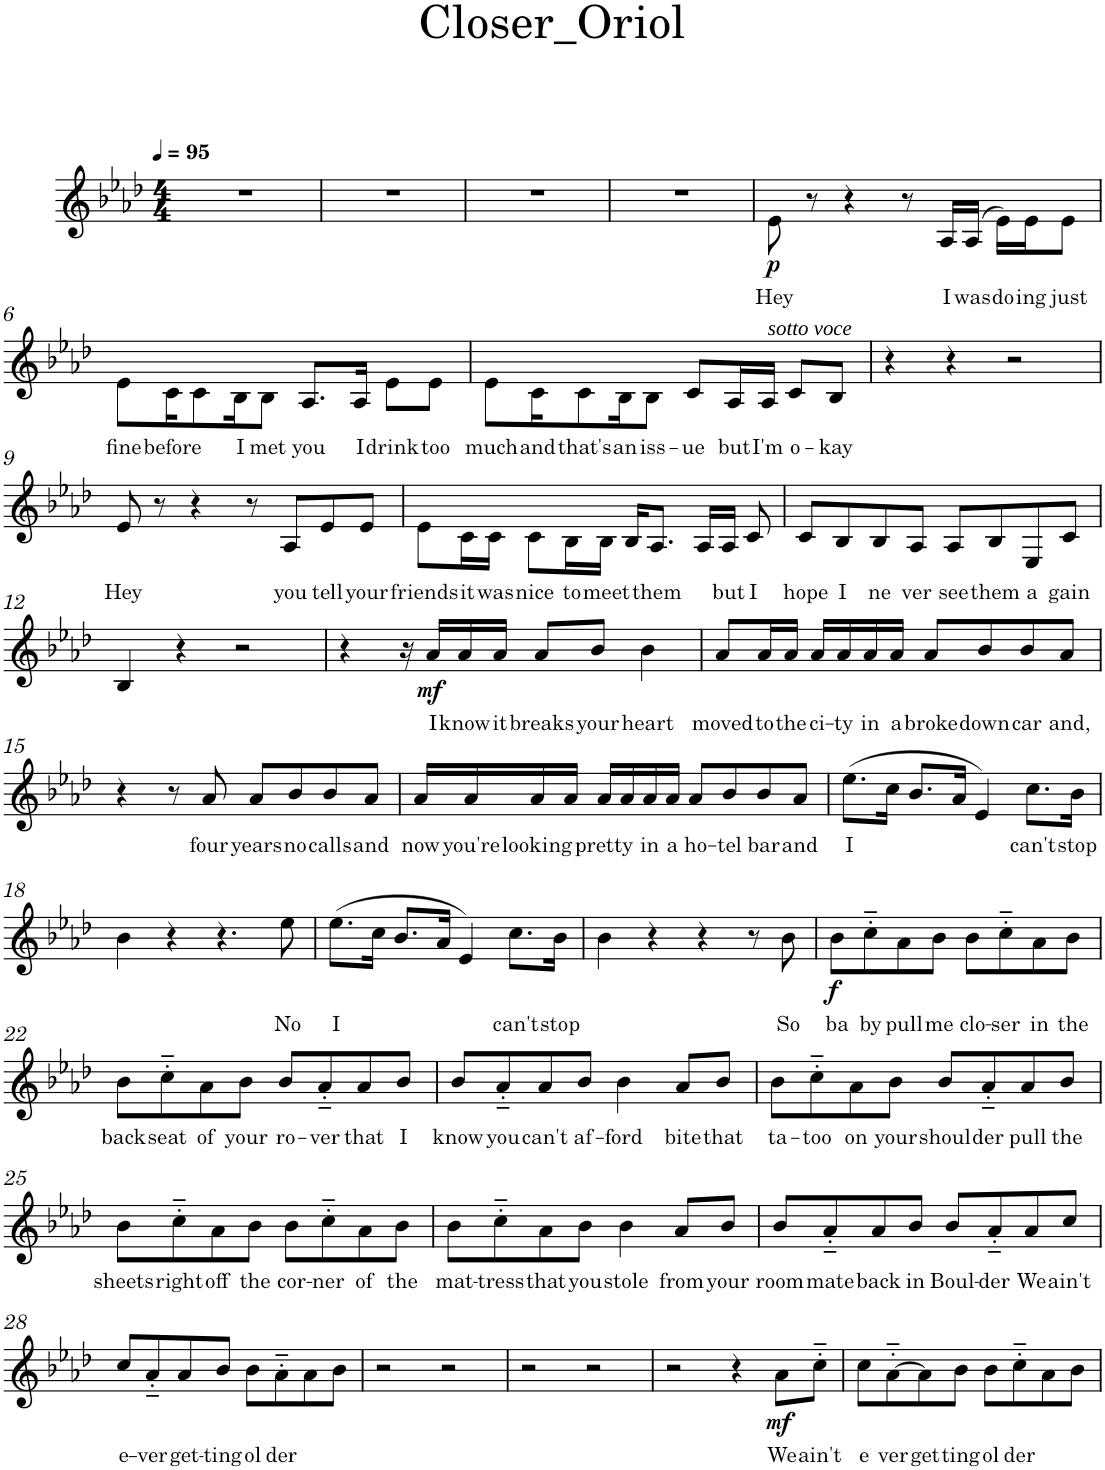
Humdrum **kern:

**kern	**text	**dynam
*part1	*part1	*part1
*staff1	*staff1	*staff1
*I"Piano	*	*
*I'Pno.	*	*
*clefG2	*	*
*k[b-e-a-d-]	*	*
*M4/4	*	*
*MM95	*	*
=1	=1	=1
1r	.	.
=2	=2	=2
1r	.	.
=3	=3	=3
1r	.	.
=4	=4	=4
1r	.	.
=5	=5	=5
!LO:TX:b:i:t=sotto voce	!	!
!	!LO:LY:b	!LO:DY:b
8e-\	Hey	p
8r	.	.
4r	.	.
8r	.	.
!	!LO:LY:b	!
16A-/LL	I	.
!	!LO:LY:b	!
(>16A-/JJ	was	.
!	!LO:LY:b	!
16e-\LL)	do	.
!	!LO:LY:b	!
16e-\J	ing	.
!	!LO:LY:b	!
8e-\J	just	.
!!LO:LB:g=z
=6	=6	=6
!	!LO:LY:b	!
8e-\L	fine	.
!	!LO:LY:b	!
16c\K	before	.
8c\	.	.
!	!LO:LY:b	!
16B-\K	I	.
!	!LO:LY:b	!
8B-\J	met	.
!	!LO:LY:b	!
8.A-/L	you	.
!	!LO:LY:b	!
16A-/Jk	I	.
!	!LO:LY:b	!
8e-\L	drink	.
!	!LO:LY:b	!
8e-\J	too	.
=7	=7	=7
!	!LO:LY:b	!
8e-\L	much	.
!	!LO:LY:b	!
16c\K	and	.
!	!LO:LY:b	!
8c\	that's	.
!	!LO:LY:b	!
16B-\K	an	.
!	!LO:LY:b	!
8B-\J	iss-	.
!	!LO:LY:b	!
8c/L	-ue	.
!	!LO:LY:b	!
16A-/L	but	.
!	!LO:LY:b	!
16A-/JJ	I'm	.
!	!LO:LY:b	!
8c/L	o-	.
!	!LO:LY:b	!
8B-/J	-kay	.
=8	=8	=8
4r	.	.
4r	.	.
2r	.	.
!!LO:LB:g=z
=9	=9	=9
!	!LO:LY:b	!
8e-/	Hey	.
8r	.	.
4r	.	.
8r	.	.
!	!LO:LY:b	!
8A-/L	you	.
!	!LO:LY:b	!
8e-/	tell	.
!	!LO:LY:b	!
8e-/J	your	.
=10	=10	=10
!	!LO:LY:b	!
8e-\L	friends	.
!	!LO:LY:b	!
16c\L	it	.
!	!LO:LY:b	!
16c\JJ	was	.
!	!LO:LY:b	!
8c\L	nice	.
!	!LO:LY:b	!
16B-\L	to	.
!	!LO:LY:b	!
16B-\JJ	meet	.
16B-/KL	.	.
!	!LO:LY:b	!
8.A-/J	them	.
16A-/LL	.	.
!	!LO:LY:b	!
16A-/JJ	but	.
!	!LO:LY:b	!
8c/	I	.
=11	=11	=11
!	!LO:LY:b	!
8c/L	hope	.
!	!LO:LY:b	!
8B-/	I	.
!	!LO:LY:b	!
8B-/	ne	.
!	!LO:LY:b	!
8A-/J	ver	.
!	!LO:LY:b	!
8A-/L	see	.
!	!LO:LY:b	!
8B-/	them	.
!	!LO:LY:b	!
8E-/	a	.
!	!LO:LY:b	!
8c/J	gain	.
!!LO:LB:g=z
=12	=12	=12
4B-/	.	.
4r	.	.
2r	.	.
=13	=13	=13
4r	.	.
16r	.	.
!	!LO:LY:b	!LO:DY:b
16a-/LL	I	mf
!	!LO:LY:b	!
16a-/	know	.
!	!LO:LY:b	!
16a-/JJ	it	.
!	!LO:LY:b	!
8a-/L	breaks	.
!	!LO:LY:b	!
8b-/J	your	.
!	!LO:LY:b	!
4b-\	heart	.
=14	=14	=14
!	!LO:LY:b	!
8a-/L	moved	.
!	!LO:LY:b	!
16a-/L	to	.
!	!LO:LY:b	!
16a-/JJ	the	.
!	!LO:LY:b	!
16a-/LL	ci-	.
!	!LO:LY:b	!
16a-/	-ty	.
!	!LO:LY:b	!
16a-/	in	.
!	!LO:LY:b	!
16a-/JJ	a	.
!	!LO:LY:b	!
8a-/L	broke	.
!	!LO:LY:b	!
8b-/	down	.
!	!LO:LY:b	!
8b-/	car	.
!	!LO:LY:b	!
8a-/J	and,	.
!!LO:LB:g=z
=15	=15	=15
4r	.	.
8r	.	.
!	!LO:LY:b	!
8a-/	four	.
!	!LO:LY:b	!
8a-/L	years	.
!	!LO:LY:b	!
8b-/	no	.
!	!LO:LY:b	!
8b-/	calls	.
!	!LO:LY:b	!
8a-/J	and	.
=16	=16	=16
!	!LO:LY:b	!
16a-/LL	now	.
!	!LO:LY:b	!
16a-/	you're	.
!	!LO:LY:b	!
16a-/	looking	.
16a-/JJ	.	.
!	!LO:LY:b	!
16a-/LL	pretty	.
16a-/	.	.
!	!LO:LY:b	!
16a-/	in	.
!	!LO:LY:b	!
16a-/JJ	a	.
!	!LO:LY:b	!
8a-/L	ho-	.
!	!LO:LY:b	!
8b-/	-tel	.
!	!LO:LY:b	!
8b-/	bar	.
!	!LO:LY:b	!
8a-/J	and	.
=17	=17	=17
!	!LO:LY:b	!
(>8.ee-\L	I	.
16cc\Jk	.	.
8.b-/L	.	.
16a-/Jk	.	.
4e-/)	.	.
!	!LO:LY:b	!
8.cc\L	can't	.
!	!LO:LY:b	!
16b-\Jk	stop	.
!!LO:LB:g=z
=18	=18	=18
4b-\	.	.
4r	.	.
4.r	.	.
!	!LO:LY:b	!
8ee-\	No	.
=19	=19	=19
!	!LO:LY:b	!
(>8.ee-\L	I	.
16cc\Jk	.	.
8.b-/L	.	.
16a-/Jk	.	.
4e-/)	.	.
!	!LO:LY:b	!
8.cc\L	can't	.
!	!LO:LY:b	!
16b-\Jk	stop	.
=20	=20	=20
4b-\	.	.
4r	.	.
4r	.	.
8r	.	.
!	!LO:LY:b	!
8b-\	So	.
=21	=21	=21
!	!LO:LY:b	!LO:DY:b
8b-\L	ba	f
!	!LO:LY:b	!
8cc'~\	by	.
!	!LO:LY:b	!
8a-\	pull	.
!	!LO:LY:b	!
8b-\J	me	.
!	!LO:LY:b	!
8b-\L	clo-	.
!	!LO:LY:b	!
8cc'~\	-ser	.
!	!LO:LY:b	!
8a-\	in	.
!	!LO:LY:b	!
8b-\J	the	.
!!LO:LB:g=z
=22	=22	=22
!	!LO:LY:b	!
8b-\L	back	.
!	!LO:LY:b	!
8cc'~\	seat	.
!	!LO:LY:b	!
8a-\	of	.
!	!LO:LY:b	!
8b-\J	your	.
!	!LO:LY:b	!
8b-/L	ro-	.
!	!LO:LY:b	!
8a-'~/	-ver	.
!	!LO:LY:b	!
8a-/	that	.
!	!LO:LY:b	!
8b-/J	I	.
=23	=23	=23
!	!LO:LY:b	!
8b-/L	know	.
!	!LO:LY:b	!
8a-'~/	you	.
!	!LO:LY:b	!
8a-/	can't	.
!	!LO:LY:b	!
8b-/J	af-	.
!	!LO:LY:b	!
4b-\	-ford	.
!	!LO:LY:b	!
8a-/L	bite	.
!	!LO:LY:b	!
8b-/J	that	.
=24	=24	=24
!	!LO:LY:b	!
8b-\L	ta-	.
!	!LO:LY:b	!
8cc'~\	-too	.
!	!LO:LY:b	!
8a-\	on	.
!	!LO:LY:b	!
8b-\J	your	.
!	!LO:LY:b	!
8b-/L	shoul	.
!	!LO:LY:b	!
8a-'~/	der	.
!	!LO:LY:b	!
8a-/	pull	.
!	!LO:LY:b	!
8b-/J	the	.
!!LO:LB:g=z
=25	=25	=25
!	!LO:LY:b	!
8b-\L	sheets	.
!	!LO:LY:b	!
8cc'~\	right	.
!	!LO:LY:b	!
8a-\	off	.
!	!LO:LY:b	!
8b-\J	the	.
!	!LO:LY:b	!
8b-\L	cor-	.
!	!LO:LY:b	!
8cc'~\	-ner	.
!	!LO:LY:b	!
8a-\	of	.
!	!LO:LY:b	!
8b-\J	the	.
=26	=26	=26
!	!LO:LY:b	!
8b-\L	mat-	.
!	!LO:LY:b	!
8cc'~\	-tress	.
!	!LO:LY:b	!
8a-\	that	.
!	!LO:LY:b	!
8b-\J	you	.
!	!LO:LY:b	!
4b-\	stole	.
!	!LO:LY:b	!
8a-/L	from	.
!	!LO:LY:b	!
8b-/J	your	.
=27	=27	=27
!	!LO:LY:b	!
8b-/L	room	.
!	!LO:LY:b	!
8a-'~/	mate	.
!	!LO:LY:b	!
8a-/	back	.
!	!LO:LY:b	!
8b-/J	in	.
!	!LO:LY:b	!
8b-/L	Boul-	.
!	!LO:LY:b	!
8a-'~/	-der	.
!	!LO:LY:b	!
8a-/	We	.
!	!LO:LY:b	!
8cc/J	ain't	.
!!LO:LB:g=z
=28	=28	=28
!	!LO:LY:b	!
8cc/L	e-	.
!	!LO:LY:b	!
8a-'~/	-ver	.
!	!LO:LY:b	!
8a-/	get-	.
!	!LO:LY:b	!
8b-/J	-ting	.
!	!LO:LY:b	!
8b-\L	ol	.
!	!LO:LY:b	!
8a-'~\	der	.
8a-\	.	.
8b-\J	.	.
=29	=29	=29
2r	.	.
2r	.	.
=30	=30	=30
2r	.	.
2r	.	.
=31	=31	=31
2r	.	.
4r	.	.
!	!LO:LY:b	!LO:DY:b
8a-\L	We	mf
!	!LO:LY:b	!
8cc'~\J	ain't	.
=32	=32	=32
!	!LO:LY:b	!
8cc\L	e	.
!	!LO:LY:b	!
[8a-'~\	ver	.
!	!LO:LY:b	!
8a-\]	get	.
!	!LO:LY:b	!
8b-\J	ting	.
!	!LO:LY:b	!
8b-\L	ol	.
!	!LO:LY:b	!
8cc'~\	der	.
8a-\	.	.
8b-\J	.	.
=	=	=
*-	*-	*-
